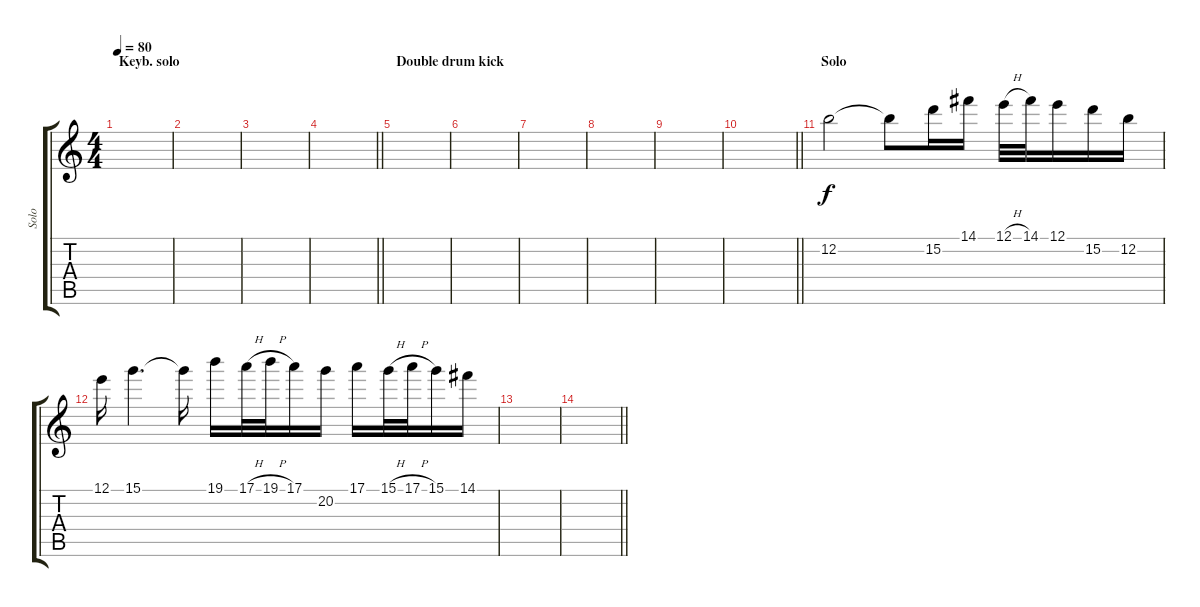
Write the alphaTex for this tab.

\track ("Solo" "Solo") {instrument distortionguitar}
\staff {score tabs}
\tuning (E4 B3 G3 D3 A2 E2) {hide}
\ts (4 4)
\section ("" "Keyb. solo")
\tempo 80
\clef g2
\ks c
|
|
|
\barLineRight lightlight
|
\section ("" "Double drum kick")
|
|
|
|
|
\barLineRight lightlight
|
\section ("" "Solo")
12.2.2 12.2{t}.8 15.2.16 14.1.16 12.1{h}.32 14.1.32 12.1.16 15.2.16 12.2.16 |
12.1.16 15.1.4{d} 15.1{t}.16 19.1.16 17.1{h}.32 19.1{h}.32 17.1.16 20.2.16 17.1.16 15.1{h}.32 17.1{h}.32 15.1.16 14.1.16 |
|
\barLineRight lightlight
